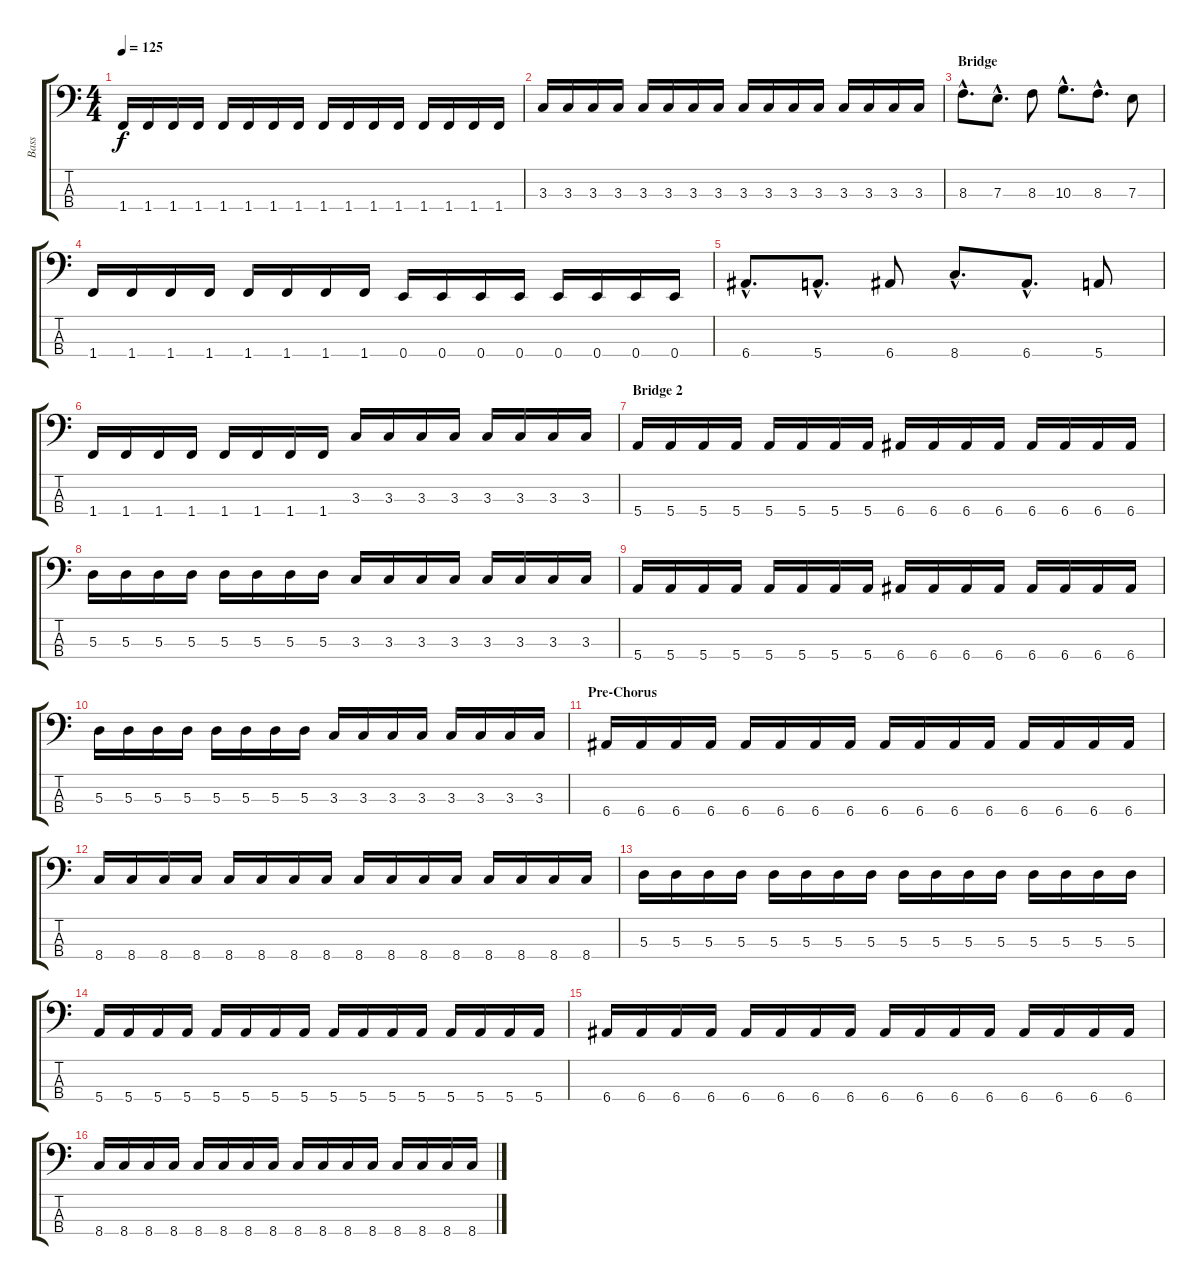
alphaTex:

\track ("Bass" "Bass") {instrument electricbasspick}
\staff {score tabs}
\tuning (G2 D2 A1 E1) {hide}
\ts (4 4)
\tempo 125
\clef f4
\ks c
1.4.16{dy f} 1.4.16 1.4.16 1.4.16 1.4.16 1.4.16 1.4.16 1.4.16 1.4.16 1.4.16 1.4.16 1.4.16 1.4.16 1.4.16 1.4.16 1.4.16 |
3.3.16 3.3.16 3.3.16 3.3.16 3.3.16 3.3.16 3.3.16 3.3.16 3.3.16 3.3.16 3.3.16 3.3.16 3.3.16 3.3.16 3.3.16 3.3.16 |
\section ("" "Bridge")
8.3{hac}.8{d} 7.3{hac}.8{d} 8.3.8 10.3{hac}.8{d} 8.3{hac}.8{d} 7.3.8 |
1.4.16 1.4.16 1.4.16 1.4.16 1.4.16 1.4.16 1.4.16 1.4.16 0.4.16 0.4.16 0.4.16 0.4.16 0.4.16 0.4.16 0.4.16 0.4.16 |
6.4{hac}.8{d} 5.4{hac}.8{d} 6.4.8 8.4{hac}.8{d} 6.4{hac}.8{d} 5.4.8 |
1.4.16 1.4.16 1.4.16 1.4.16 1.4.16 1.4.16 1.4.16 1.4.16 3.3.16 3.3.16 3.3.16 3.3.16 3.3.16 3.3.16 3.3.16 3.3.16 |
\section ("" "Bridge 2")
5.4.16 5.4.16 5.4.16 5.4.16 5.4.16 5.4.16 5.4.16 5.4.16 6.4.16 6.4.16 6.4.16 6.4.16 6.4.16 6.4.16 6.4.16 6.4.16 |
5.3.16 5.3.16 5.3.16 5.3.16 5.3.16 5.3.16 5.3.16 5.3.16 3.3.16 3.3.16 3.3.16 3.3.16 3.3.16 3.3.16 3.3.16 3.3.16 |
5.4.16 5.4.16 5.4.16 5.4.16 5.4.16 5.4.16 5.4.16 5.4.16 6.4.16 6.4.16 6.4.16 6.4.16 6.4.16 6.4.16 6.4.16 6.4.16 |
5.3.16 5.3.16 5.3.16 5.3.16 5.3.16 5.3.16 5.3.16 5.3.16 3.3.16 3.3.16 3.3.16 3.3.16 3.3.16 3.3.16 3.3.16 3.3.16 |
\section ("" "Pre-Chorus")
6.4.16 6.4.16 6.4.16 6.4.16 6.4.16 6.4.16 6.4.16 6.4.16 6.4.16 6.4.16 6.4.16 6.4.16 6.4.16 6.4.16 6.4.16 6.4.16 |
8.4.16 8.4.16 8.4.16 8.4.16 8.4.16 8.4.16 8.4.16 8.4.16 8.4.16 8.4.16 8.4.16 8.4.16 8.4.16 8.4.16 8.4.16 8.4.16 |
5.3.16 5.3.16 5.3.16 5.3.16 5.3.16 5.3.16 5.3.16 5.3.16 5.3.16 5.3.16 5.3.16 5.3.16 5.3.16 5.3.16 5.3.16 5.3.16 |
5.4.16 5.4.16 5.4.16 5.4.16 5.4.16 5.4.16 5.4.16 5.4.16 5.4.16 5.4.16 5.4.16 5.4.16 5.4.16 5.4.16 5.4.16 5.4.16 |
6.4.16 6.4.16 6.4.16 6.4.16 6.4.16 6.4.16 6.4.16 6.4.16 6.4.16 6.4.16 6.4.16 6.4.16 6.4.16 6.4.16 6.4.16 6.4.16 |
8.4.16 8.4.16 8.4.16 8.4.16 8.4.16 8.4.16 8.4.16 8.4.16 8.4.16 8.4.16 8.4.16 8.4.16 8.4.16 8.4.16 8.4.16 8.4.16
